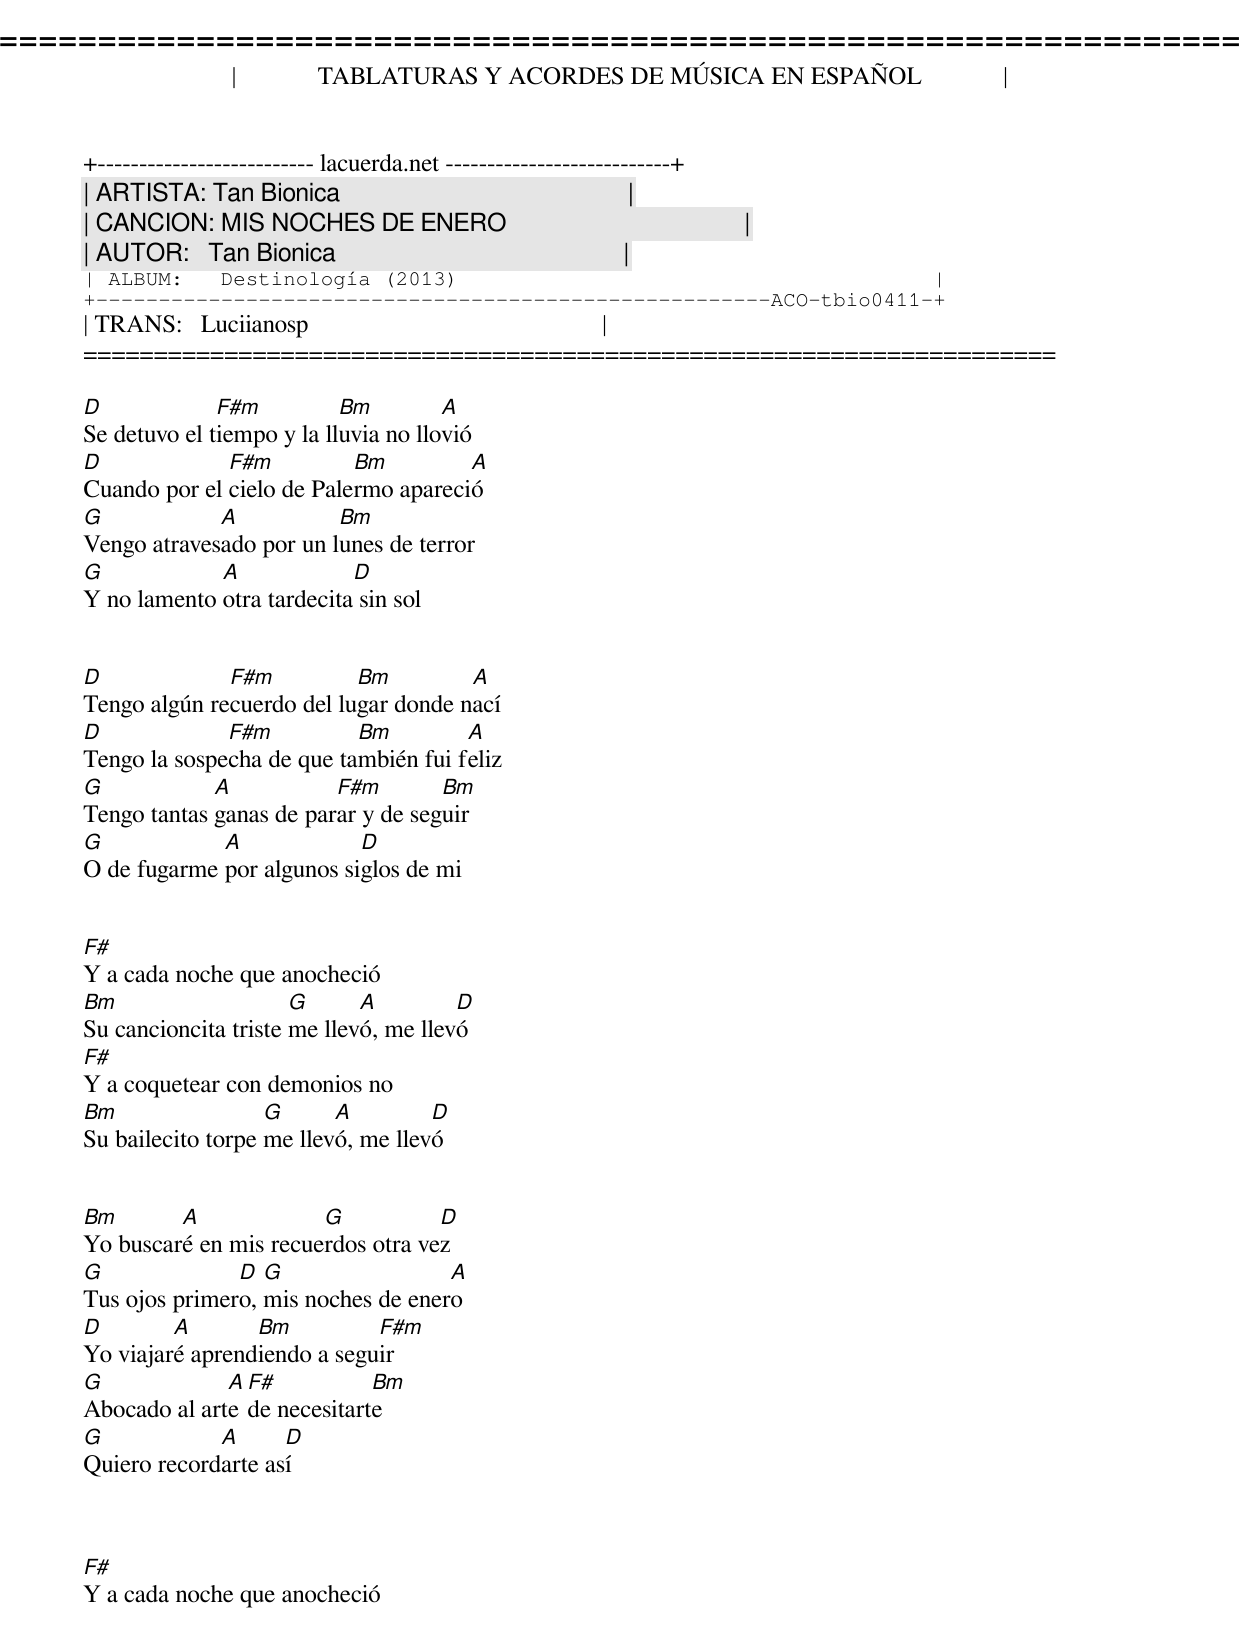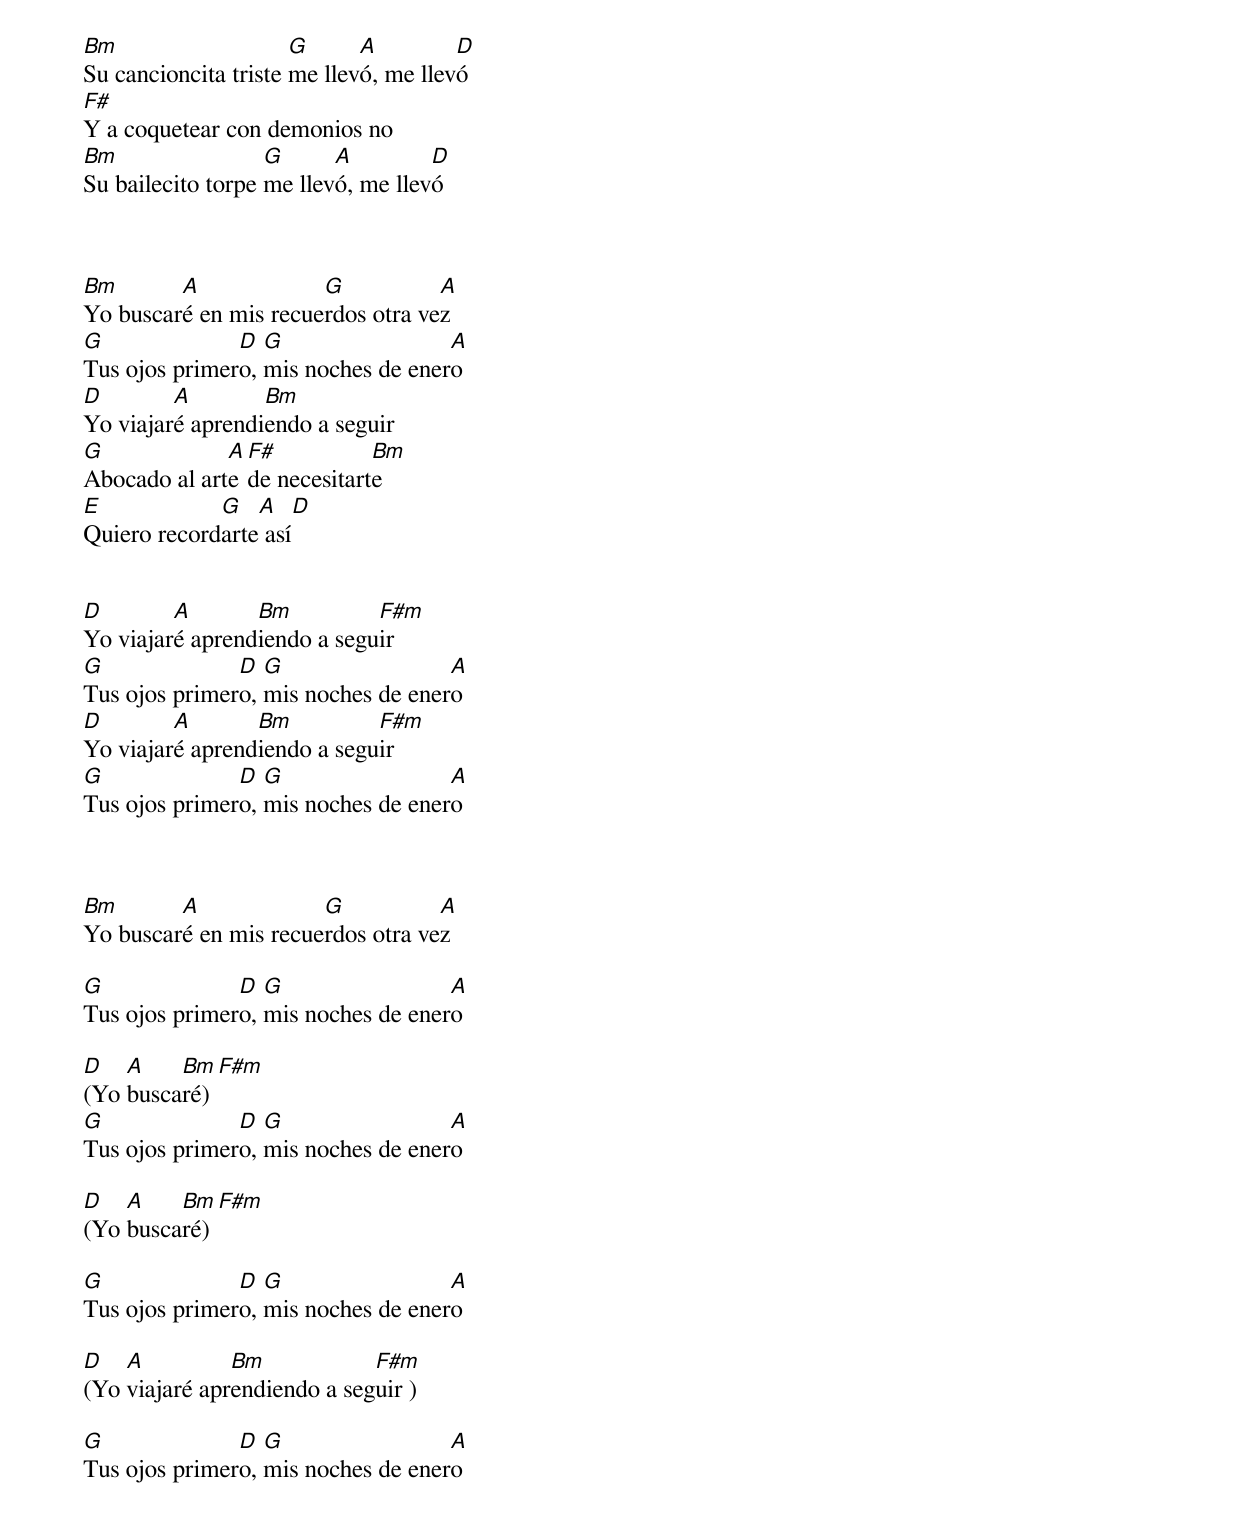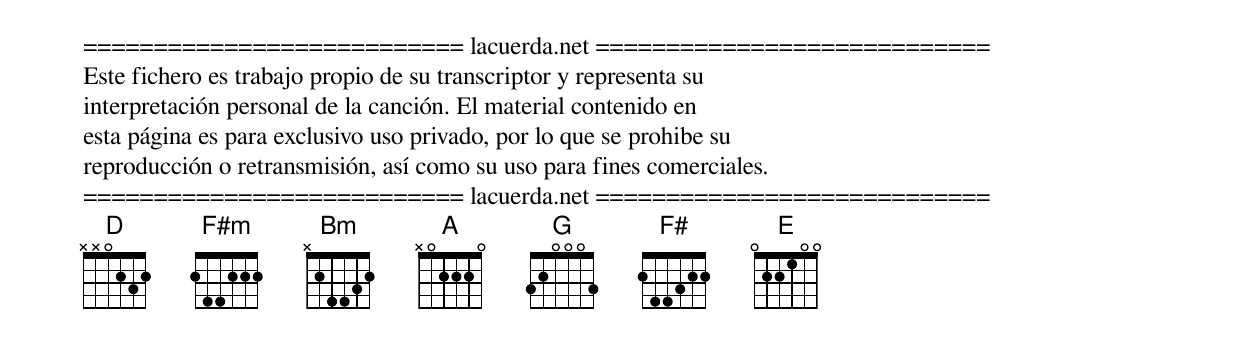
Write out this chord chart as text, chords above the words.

=====================================================================
|             TABLATURAS Y ACORDES DE MÚSICA EN ESPAÑOL             |
+-------------------------- lacuerda.net ---------------------------+
| ARTISTA: Tan Bionica                                              |
| CANCION: MIS NOCHES DE ENERO                                      |
| AUTOR:   Tan Bionica                                              |
| ALBUM:   Destinología (2013)                                      |
+------------------------------------------------------ACO-tbio0411-+
| TRANS:   Luciianosp                                               |
=====================================================================

D             F#m          Bm         A
Se detuvo el tiempo y la lluvia no llovió
D             F#m          Bm         A
Cuando por el cielo de Palermo apareció
G            A           Bm
Vengo atravesado por un lunes de terror
G            A             D
Y no lamento otra tardecita sin sol


D             F#m          Bm         A
Tengo algún recuerdo del lugar donde nací
D             F#m          Bm         A
Tengo la sospecha de que también fui feliz
G            A           F#m        Bm
Tengo tantas ganas de parar y de seguir
G            A             D
O de fugarme por algunos siglos de mi


F#
Y a cada noche que anocheció
Bm                    G      A         D
Su cancioncita triste me llevó, me llevó
F#
Y a coquetear con demonios no
Bm                 G      A         D
Su bailecito torpe me llevó, me llevó


Bm       A             G           D
Yo buscaré en mis recuerdos otra vez
G              D  G                 A
Tus ojos primero, mis noches de enero
D        A       Bm          F#m
Yo viajaré aprendiendo a seguir
G             A F#           Bm
Abocado al arte de necesitarte
G            A      D
Quiero recordarte así



F#
Y a cada noche que anocheció
Bm                    G      A         D
Su cancioncita triste me llevó, me llevó
F#
Y a coquetear con demonios no
Bm                 G      A         D
Su bailecito torpe me llevó, me llevó



Bm       A             G           A
Yo buscaré en mis recuerdos otra vez
G              D  G                 A
Tus ojos primero, mis noches de enero
D        A        Bm
Yo viajaré aprendiendo a seguir
G             A F#           Bm
Abocado al arte de necesitarte
E            G   A   D
Quiero recordarte así


D        A       Bm          F#m
Yo viajaré aprendiendo a seguir
G              D  G                 A
Tus ojos primero, mis noches de enero
D        A       Bm          F#m
Yo viajaré aprendiendo a seguir
G              D  G                 A
Tus ojos primero, mis noches de enero



Bm       A             G           A
Yo buscaré en mis recuerdos otra vez

G              D  G                 A
Tus ojos primero, mis noches de enero

D   A    Bm  F#m
(Yo buscaré)
G              D  G                 A
Tus ojos primero, mis noches de enero

D   A    Bm  F#m
(Yo buscaré)

G              D  G                 A
Tus ojos primero, mis noches de enero

D   A          Bm            F#m
(Yo viajaré aprendiendo a seguir )

G              D  G                 A
Tus ojos primero, mis noches de enero


=========================== lacuerda.net ============================
Este fichero es trabajo propio de su transcriptor y representa su
interpretación personal de la canción. El material contenido en
esta página es para exclusivo uso privado, por lo que se prohibe su
reproducción o retransmisión, así como su uso para fines comerciales.
=========================== lacuerda.net ============================
